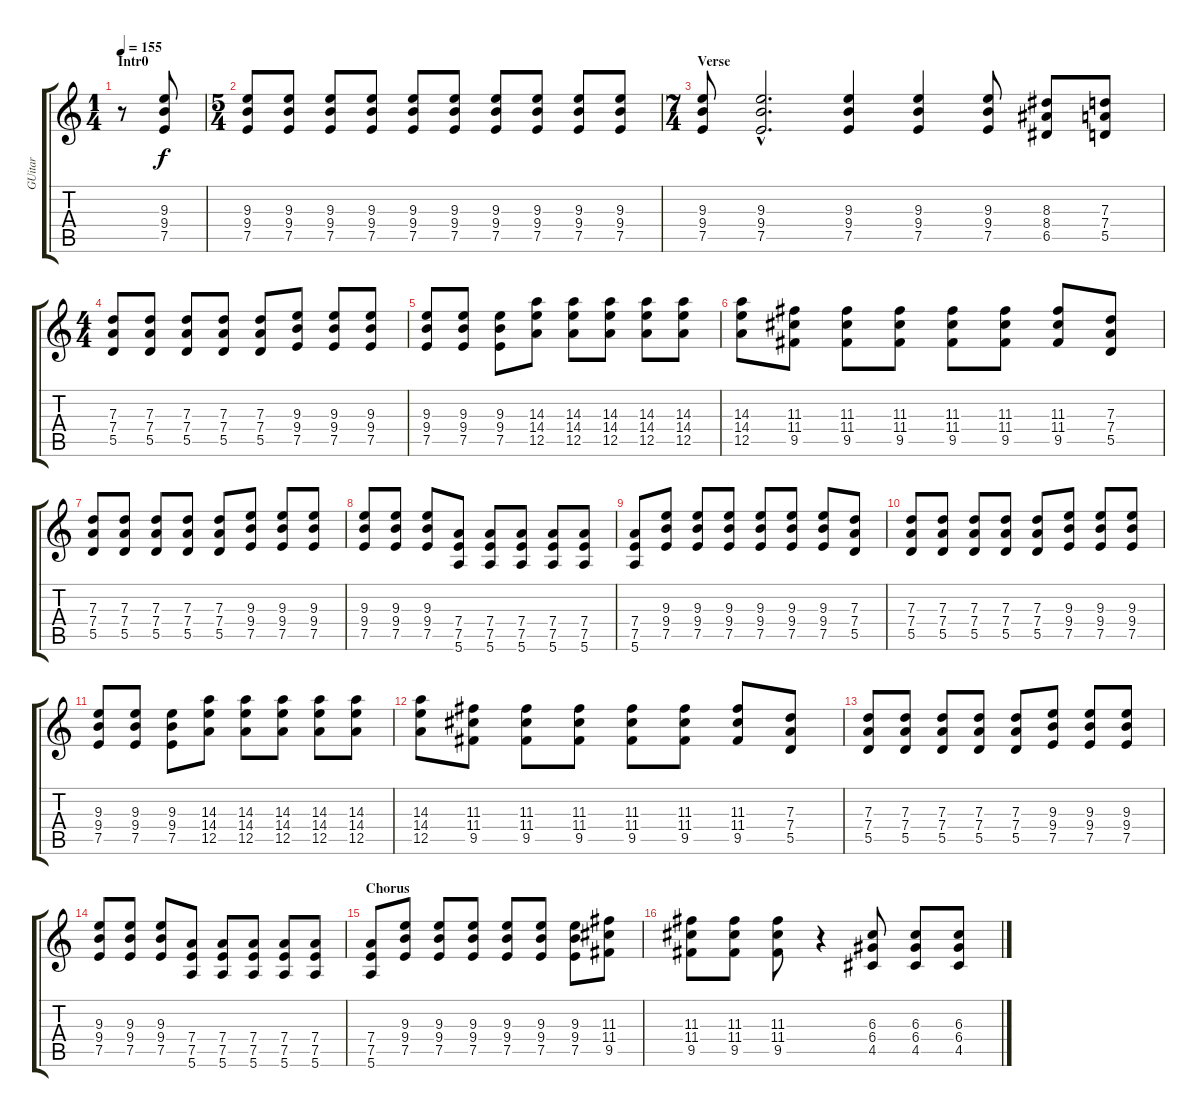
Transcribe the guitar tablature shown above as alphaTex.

\track ("GUitar" "GUitar") {instrument distortionguitar}
\staff {score tabs}
\tuning (E4 B3 G3 D3 A2 E2) {hide}
\ts (1 4)
\section ("" "Intr0")
\tempo 155
\clef g2
\ks c
r.8{dy f instrument distortionguitar} (9.3 9.4 7.5).8 |
\ts (5 4)
(9.3 9.4 7.5).8 (9.3 9.4 7.5).8 (9.3 9.4 7.5).8 (9.3 9.4 7.5).8 (9.3 9.4 7.5).8 (9.3 9.4 7.5).8 (9.3 9.4 7.5).8 (9.3 9.4 7.5).8 (9.3 9.4 7.5).8 (9.3 9.4 7.5).8 |
\ts (7 4)
\section ("" "Verse")
(9.3 9.4 7.5).8 (9.3{hac} 9.4{hac} 7.5{hac}).2{d} (9.3 9.4 7.5).4 (9.3 9.4 7.5).4 (9.3 9.4 7.5).8 (8.3 8.4 6.5).8 (7.3 7.4 5.5).8 |
\ts (4 4)
(7.3 7.4 5.5).8 (7.3 7.4 5.5).8 (7.3 7.4 5.5).8 (7.3 7.4 5.5).8 (7.3 7.4 5.5).8 (9.3 9.4 7.5).8 (9.3 9.4 7.5).8 (9.3 9.4 7.5).8 |
(9.3 9.4 7.5).8 (9.3 9.4 7.5).8 (9.3 9.4 7.5).8 (14.3 14.4 12.5).8 (14.3 14.4 12.5).8 (14.3 14.4 12.5).8 (14.3 14.4 12.5).8 (14.3 14.4 12.5).8 |
(14.3 14.4 12.5).8 (11.3 11.4 9.5).8 (11.3 11.4 9.5).8 (11.3 11.4 9.5).8 (11.3 11.4 9.5).8 (11.3 11.4 9.5).8 (11.3 11.4 9.5).8 (7.3 7.4 5.5).8 |
(7.3 7.4 5.5).8 (7.3 7.4 5.5).8 (7.3 7.4 5.5).8 (7.3 7.4 5.5).8 (7.3 7.4 5.5).8 (9.3 9.4 7.5).8 (9.3 9.4 7.5).8 (9.3 9.4 7.5).8 |
(9.3 9.4 7.5).8 (9.3 9.4 7.5).8 (9.3 9.4 7.5).8 (7.4 7.5 5.6).8 (7.4 7.5 5.6).8 (7.4 7.5 5.6).8 (7.4 7.5 5.6).8 (7.4 7.5 5.6).8 |
(7.4 7.5 5.6).8 (9.3 9.4 7.5).8 (9.3 9.4 7.5).8 (9.3 9.4 7.5).8 (9.3 9.4 7.5).8 (9.3 9.4 7.5).8 (9.3 9.4 7.5).8 (7.3 7.4 5.5).8 |
(7.3 7.4 5.5).8 (7.3 7.4 5.5).8 (7.3 7.4 5.5).8 (7.3 7.4 5.5).8 (7.3 7.4 5.5).8 (9.3 9.4 7.5).8 (9.3 9.4 7.5).8 (9.3 9.4 7.5).8 |
(9.3 9.4 7.5).8 (9.3 9.4 7.5).8 (9.3 9.4 7.5).8 (14.3 14.4 12.5).8 (14.3 14.4 12.5).8 (14.3 14.4 12.5).8 (14.3 14.4 12.5).8 (14.3 14.4 12.5).8 |
(14.3 14.4 12.5).8 (11.3 11.4 9.5).8 (11.3 11.4 9.5).8 (11.3 11.4 9.5).8 (11.3 11.4 9.5).8 (11.3 11.4 9.5).8 (11.3 11.4 9.5).8 (7.3 7.4 5.5).8 |
(7.3 7.4 5.5).8 (7.3 7.4 5.5).8 (7.3 7.4 5.5).8 (7.3 7.4 5.5).8 (7.3 7.4 5.5).8 (9.3 9.4 7.5).8 (9.3 9.4 7.5).8 (9.3 9.4 7.5).8 |
(9.3 9.4 7.5).8 (9.3 9.4 7.5).8 (9.3 9.4 7.5).8 (7.4 7.5 5.6).8 (7.4 7.5 5.6).8 (7.4 7.5 5.6).8 (7.4 7.5 5.6).8 (7.4 7.5 5.6).8 |
\section ("" "Chorus")
(7.4 7.5 5.6).8 (9.3 9.4 7.5).8 (9.3 9.4 7.5).8 (9.3 9.4 7.5).8 (9.3 9.4 7.5).8 (9.3 9.4 7.5).8 (9.3 9.4 7.5).8 (11.3 11.4 9.5).8 |
(11.3 11.4 9.5).8 (11.3 11.4 9.5).8 (11.3 11.4 9.5).8 r.4 (6.3 6.4 4.5).8 (6.3 6.4 4.5).8 (6.3 6.4 4.5).8
